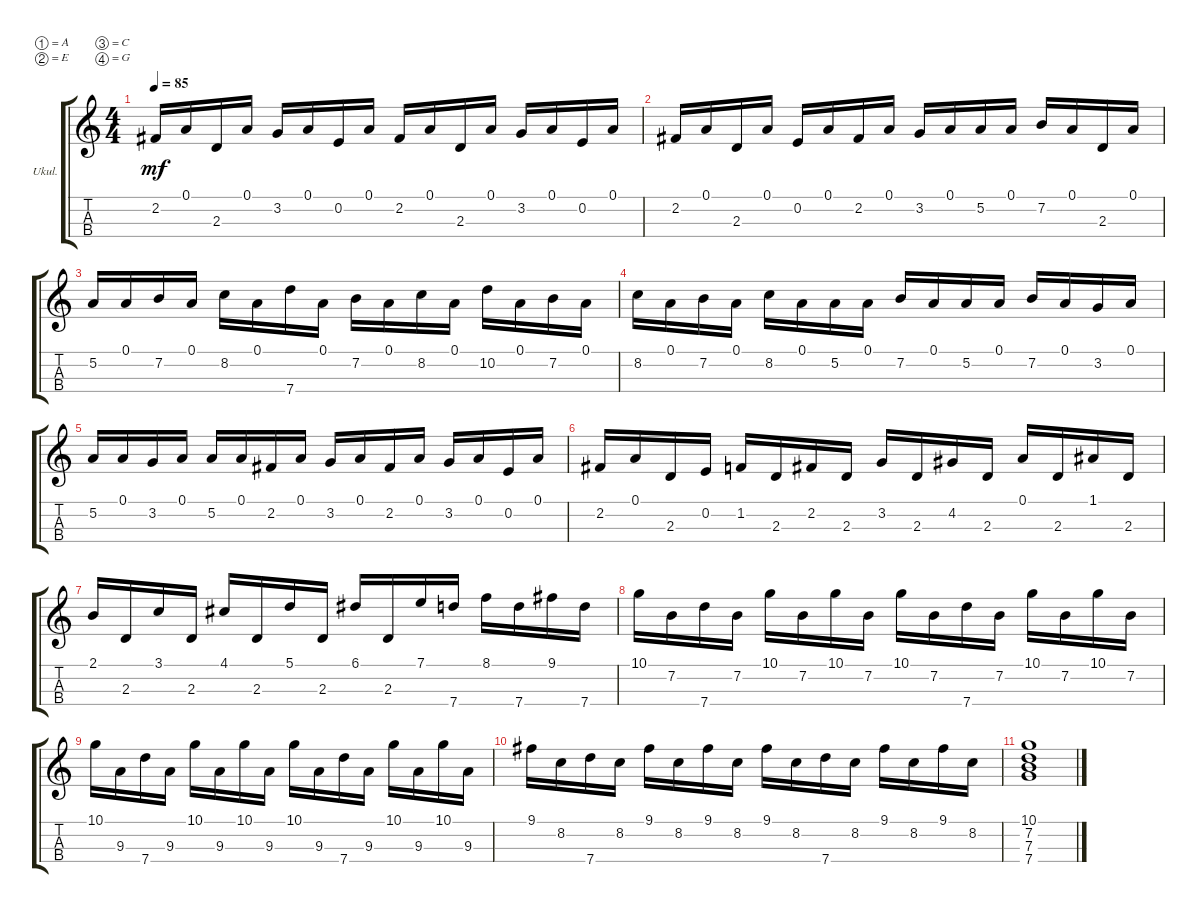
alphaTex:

\bracketExtendMode groupsimilarinstruments
\firstSystemTrackNameOrientation horizontal
\otherSystemsTrackNameOrientation horizontal
\track ("Äîðîæêà 1" "Ukul.") {instrument acousticguitarnylon}
\staff {score tabs}
\tuning (A4 E4 C4 G4)
\displaytranspose 0
\ts (4 4)
\tempo 85
\clef g2
\ks c
2.2.16{dy mf} 0.1.16 2.3.16 0.1.16 3.2.16 0.1.16 0.2.16 0.1.16 2.2.16 0.1.16 2.3.16 0.1.16 3.2.16 0.1.16 0.2.16 0.1.16 |
2.2.16 0.1.16 2.3.16 0.1.16 0.2.16 0.1.16 2.2.16 0.1.16 3.2.16 0.1.16 5.2.16 0.1.16 7.2.16 0.1.16 2.3.16 0.1.16 |
5.2.16 0.1.16 7.2.16 0.1.16 8.2.16 0.1.16 7.4.16 0.1.16 7.2.16 0.1.16 8.2.16 0.1.16 10.2.16 0.1.16 7.2.16 0.1.16 |
8.2.16 0.1.16 7.2.16 0.1.16 8.2.16 0.1.16 5.2.16 0.1.16 7.2.16 0.1.16 5.2.16 0.1.16 7.2.16 0.1.16 3.2.16 0.1.16 |
5.2.16 0.1.16 3.2.16 0.1.16 5.2.16 0.1.16 2.2.16 0.1.16 3.2.16 0.1.16 2.2.16 0.1.16 3.2.16 0.1.16 0.2.16 0.1.16 |
2.2.16 0.1.16 2.3.16 0.2.16 1.2.16 2.3.16 2.2.16 2.3.16 3.2.16 2.3.16 4.2.16 2.3.16 0.1.16 2.3.16 1.1.16 2.3.16 |
2.1.16 2.3.16 3.1.16 2.3.16 4.1.16 2.3.16 5.1.16 2.3.16 6.1.16 2.3.16 7.1.16 7.4.16 8.1.16 7.4.16 9.1.16 7.4.16 |
10.1.16 7.2.16 7.4.16 7.2.16 10.1.16 7.2.16 10.1.16 7.2.16 10.1.16 7.2.16 7.4.16 7.2.16 10.1.16 7.2.16 10.1.16 7.2.16 |
10.1.16 9.3.16 7.4.16 9.3.16 10.1.16 9.3.16 10.1.16 9.3.16 10.1.16 9.3.16 7.4.16 9.3.16 10.1.16 9.3.16 10.1.16 9.3.16 |
9.1.16 8.2.16 7.4.16 8.2.16 9.1.16 8.2.16 9.1.16 8.2.16 9.1.16 8.2.16 7.4.16 8.2.16 9.1.16 8.2.16 9.1.16 8.2.16 |
(7.4 7.3 7.2 10.1).1
